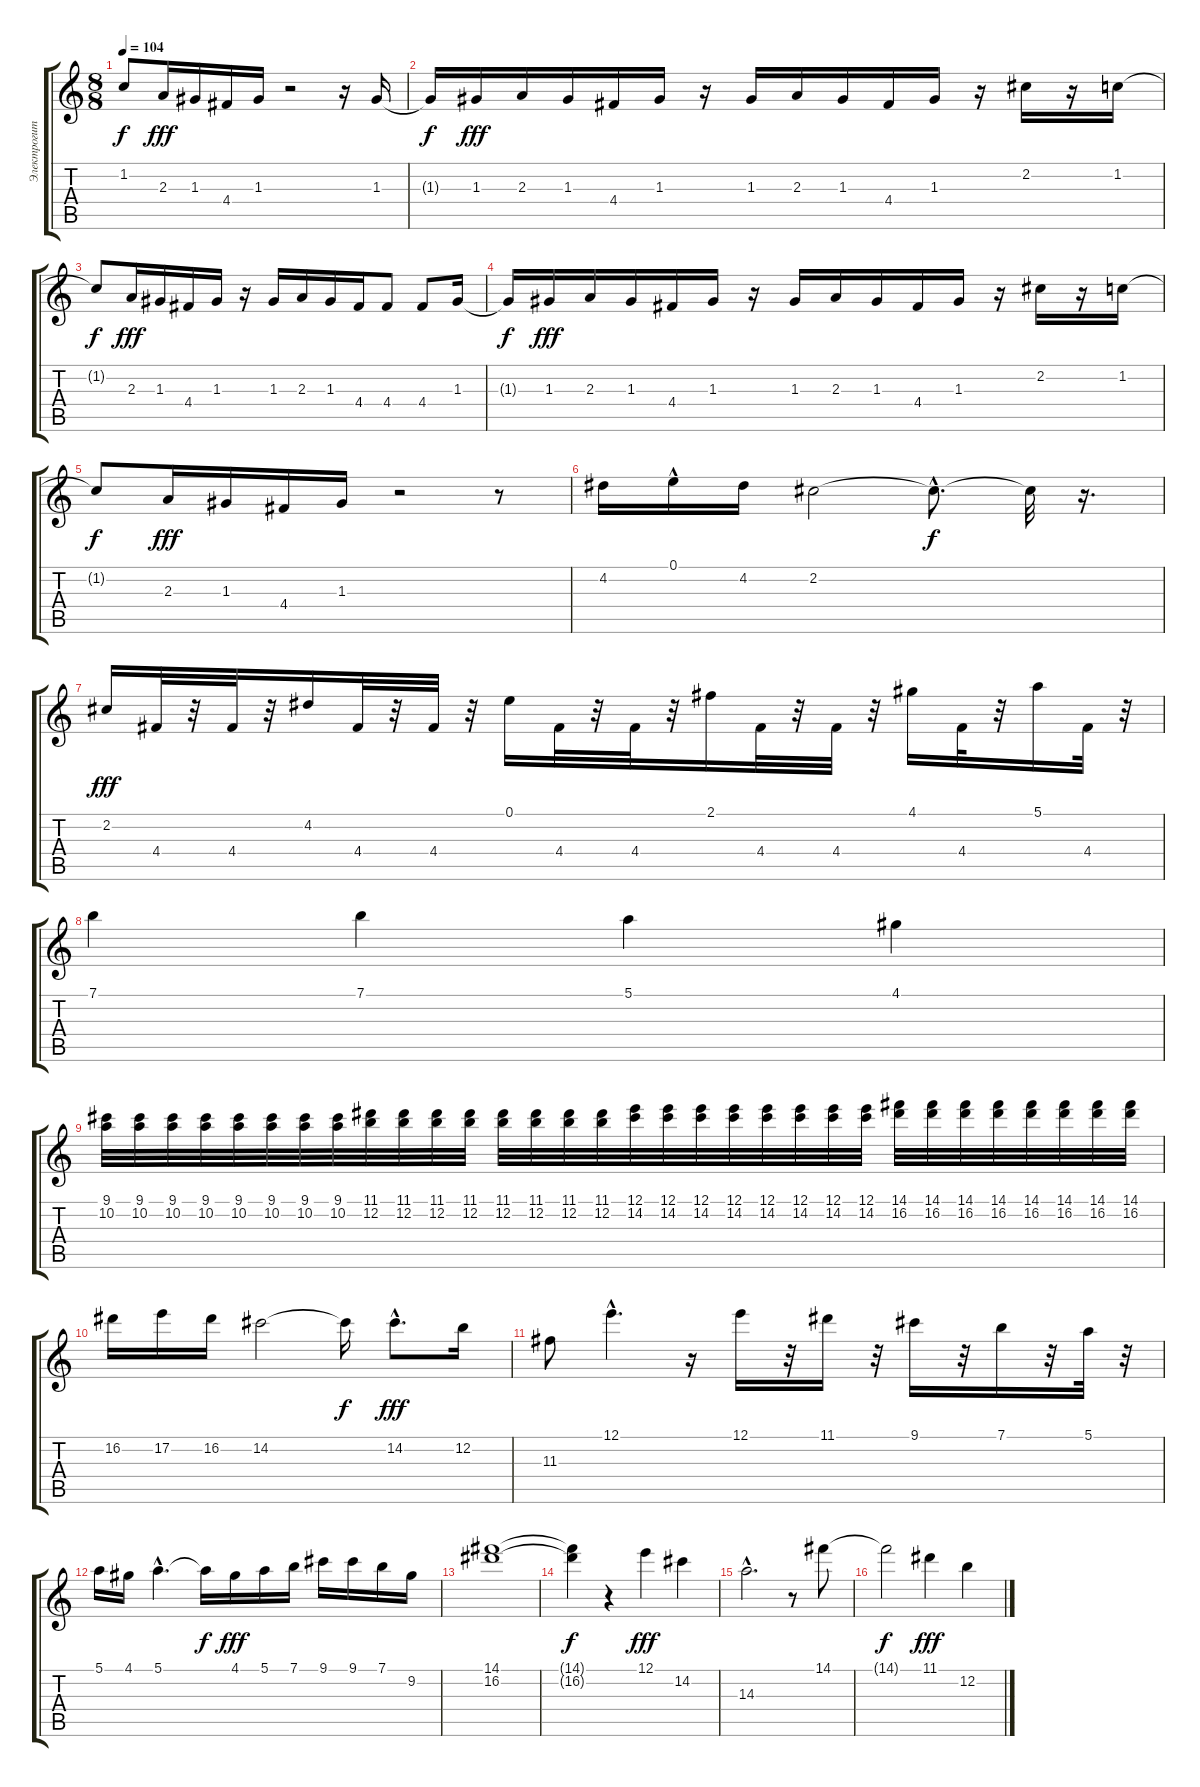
\track ("Электрогитара" "Электрогит") {instrument distortionguitar}
\staff {score tabs}
\tuning (E4 B3 G3 D3 A2 E2) {hide}
\ts (8 8)
\tempo 104
\clef g2
\ks c
1.2{t}.8{dy f} 2.3.16{dy fff} 1.3.16 4.4.16 1.3.16 r.2 r.16 1.3.16 |
1.3{t}.16{dy f} 1.3.16{dy fff} 2.3.16 1.3.16 4.4.16 1.3.16 r.16 1.3.16 2.3.16 1.3.16 4.4.16 1.3.16 r.16 2.2.16 r.16 1.2.16 |
1.2{t}.8{dy f} 2.3.16{dy fff} 1.3.16 4.4.16 1.3.16 r.16 1.3.16 2.3.16 1.3.16 4.4.16 4.4.8 4.4.8 1.3.16 |
1.3{t}.16{dy f} 1.3.16{dy fff} 2.3.16 1.3.16 4.4.16 1.3.16 r.16 1.3.16 2.3.16 1.3.16 4.4.16 1.3.16 r.16 2.2.16 r.16 1.2.16 |
1.2{t}.8{dy f} 2.3.16{dy fff} 1.3.16 4.4.16 1.3.16 r.2 r.8 |
4.2.16 0.1{hac}.16 4.2.16 2.2.2 2.2{hac t}.8{d dy f} 2.2{t}.32 r.16{d} |
2.2.16{dy fff} 4.4.32 r.32 4.4.32 r.32 4.2.16 4.4.32 r.32 4.4.32 r.32 0.1.16 4.4.32 r.32 4.4.32 r.32 2.1.16 4.4.32 r.32 4.4.32 r.32 4.1.16 4.4.32 r.32 5.1.16 4.4.32 r.32 |
7.1.4 7.1.4 5.1.4 4.1.4 |
(9.1 10.2).32 (9.1 10.2).32 (9.1 10.2).32 (9.1 10.2).32 (9.1 10.2).32 (9.1 10.2).32 (9.1 10.2).32 (9.1 10.2).32 (11.1 12.2).32 (11.1 12.2).32 (11.1 12.2).32 (11.1 12.2).32 (11.1 12.2).32 (11.1 12.2).32 (11.1 12.2).32 (11.1 12.2).32 (12.1 14.2).32 (12.1 14.2).32 (12.1 14.2).32 (12.1 14.2).32 (12.1 14.2).32 (12.1 14.2).32 (12.1 14.2).32 (12.1 14.2).32 (14.1 16.2).32 (14.1 16.2).32 (14.1 16.2).32 (14.1 16.2).32 (14.1 16.2).32 (14.1 16.2).32 (14.1 16.2).32 (14.1 16.2).32 |
16.2.16 17.2.16 16.2.16 14.2.2 14.2{t}.16{dy f} 14.2{hac}.8{d dy fff} 12.2.16 |
11.3.8 12.1{hac}.4{d} r.16 12.1.16 r.32 11.1.16 r.32 9.1.16 r.32 7.1.16 r.32 5.1.32 r.32 |
5.1.16 4.1.16 5.1{hac}.4{d} 5.1{t}.16{dy f} 4.1.16{dy fff} 5.1.16 7.1.16 9.1.16 9.1.16 7.1.16 9.2.16 |
(14.1 16.2).1 |
(14.1{t} 16.2{t}).4{dy f} r.4 12.1.4{dy fff} 14.2.4 |
14.3{hac}.2{d} r.8 14.1.8 |
14.1{t}.2{dy f} 11.1.4{dy fff} 12.2.4
